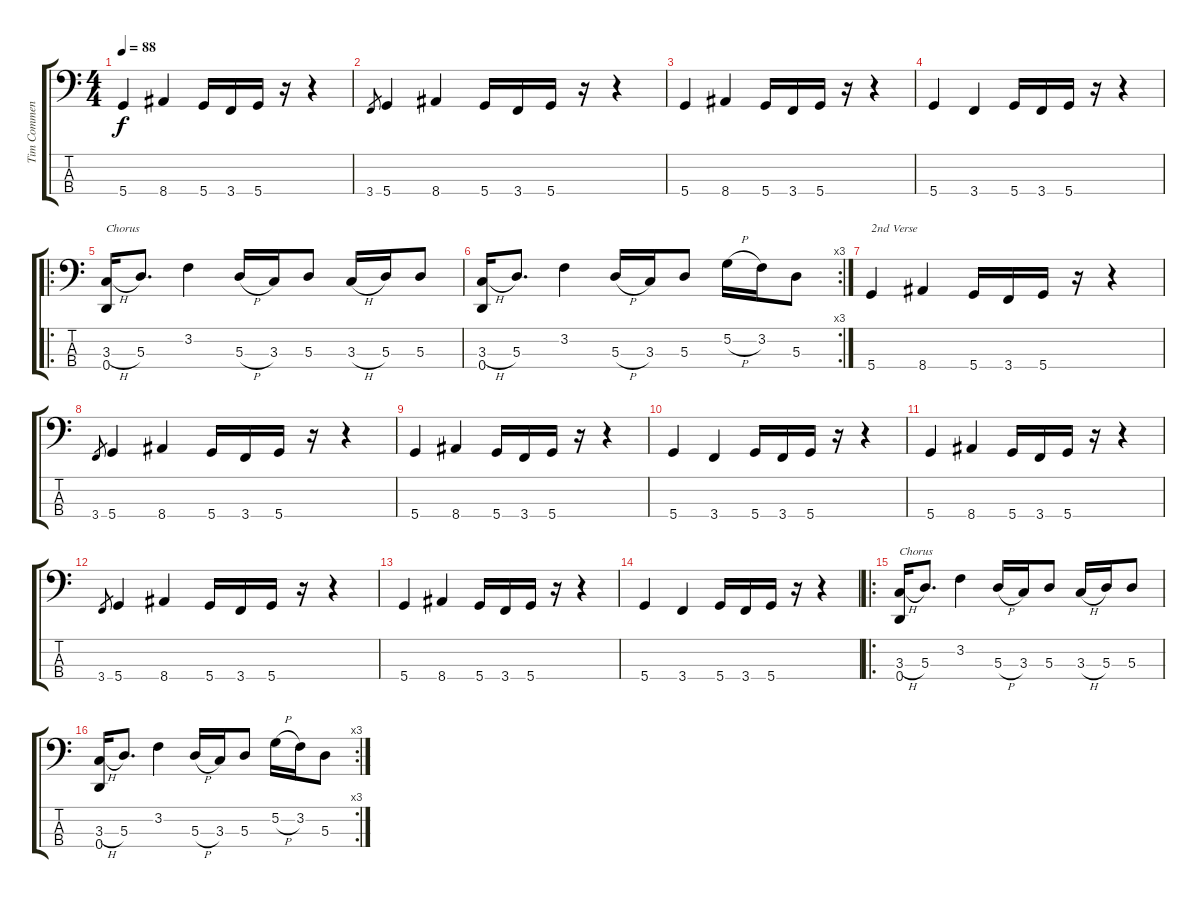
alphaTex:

\track ("Tim Commenford" "Tim Commen") {instrument electricbassfinger}
\staff {score tabs}
\tuning (G2 D2 A1 D1) {hide}
\ts (4 4)
\tempo 88
\clef f4
\ks c
5.4.4{dy f} 8.4.4 5.4.16 3.4.16 5.4.16 r.16 r.4 |
3.4.8{gr} 5.4.4 8.4.4 5.4.16 3.4.16 5.4.16 r.16 r.4 |
5.4.4 8.4.4 5.4.16 3.4.16 5.4.16 r.16 r.4 |
5.4.4 3.4.4 5.4.16 3.4.16 5.4.16 r.16 r.4 |
\ro
(3.3{h} 0.4).16{txt "Chorus"} 5.3.8{d} 3.2.4 5.3{h}.16 3.3.16 5.3.8 3.3{h}.16 5.3.16 5.3.8 |
\rc 3
(3.3{h} 0.4).16 5.3.8{d} 3.2.4 5.3{h}.16 3.3.16 5.3.8 5.2{h}.16 3.2.16 5.3.8 |
5.4.4{txt "2nd Verse"} 8.4.4 5.4.16 3.4.16 5.4.16 r.16 r.4 |
3.4.8{gr} 5.4.4 8.4.4 5.4.16 3.4.16 5.4.16 r.16 r.4 |
5.4.4 8.4.4 5.4.16 3.4.16 5.4.16 r.16 r.4 |
5.4.4 3.4.4 5.4.16 3.4.16 5.4.16 r.16 r.4 |
5.4.4 8.4.4 5.4.16 3.4.16 5.4.16 r.16 r.4 |
3.4.8{gr} 5.4.4 8.4.4 5.4.16 3.4.16 5.4.16 r.16 r.4 |
5.4.4 8.4.4 5.4.16 3.4.16 5.4.16 r.16 r.4 |
5.4.4 3.4.4 5.4.16 3.4.16 5.4.16 r.16 r.4 |
\ro
(3.3{h} 0.4).16{txt "Chorus"} 5.3.8{d} 3.2.4 5.3{h}.16 3.3.16 5.3.8 3.3{h}.16 5.3.16 5.3.8 |
\rc 3
(3.3{h} 0.4).16 5.3.8{d} 3.2.4 5.3{h}.16 3.3.16 5.3.8 5.2{h}.16 3.2.16 5.3.8
